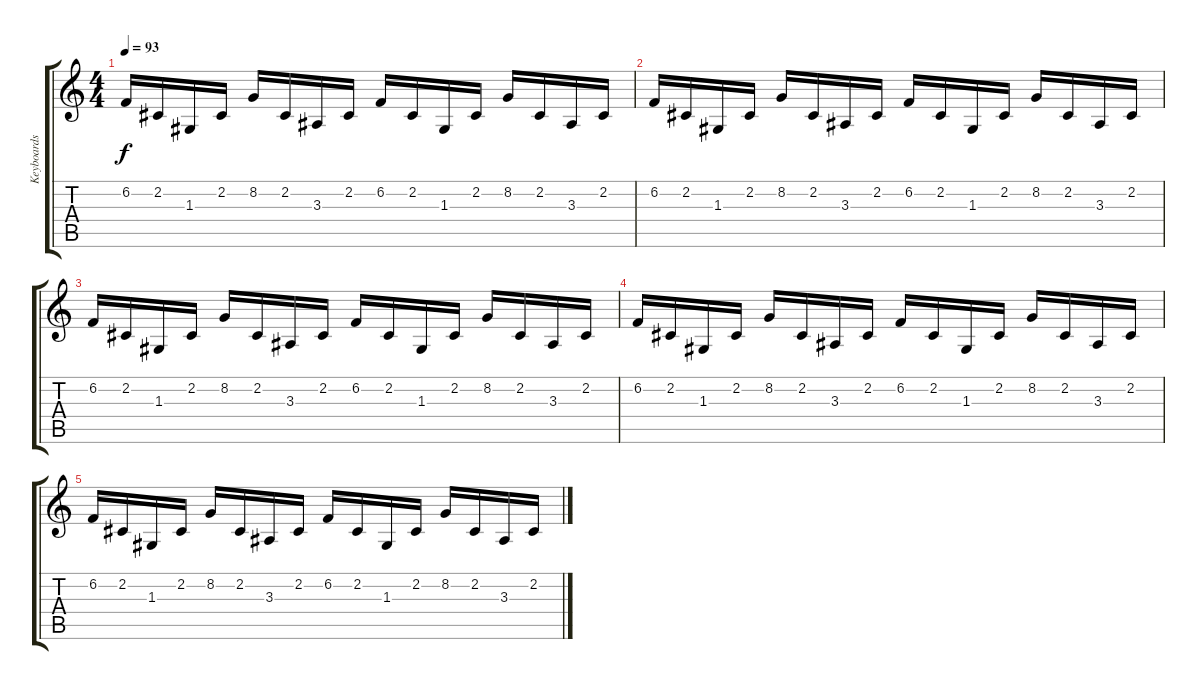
\track ("Keyboards" "Keyboards") {instrument electricpiano1}
\staff {score tabs}
\tuning (E4 B3 G3 D3 A2 E2) {hide}
\ts (4 4)
\tempo 93
\clef g2
\ks c
6.2.16{dy f} 2.2.16 1.3.16 2.2.16 8.2.16 2.2.16 3.3.16 2.2.16 6.2.16 2.2.16 1.3.16 2.2.16 8.2.16 2.2.16 3.3.16 2.2.16 |
6.2.16 2.2.16 1.3.16 2.2.16 8.2.16 2.2.16 3.3.16 2.2.16 6.2.16 2.2.16 1.3.16 2.2.16 8.2.16 2.2.16 3.3.16 2.2.16 |
6.2.16 2.2.16 1.3.16 2.2.16 8.2.16 2.2.16 3.3.16 2.2.16 6.2.16 2.2.16 1.3.16 2.2.16 8.2.16 2.2.16 3.3.16 2.2.16 |
6.2.16 2.2.16 1.3.16 2.2.16 8.2.16 2.2.16 3.3.16 2.2.16 6.2.16 2.2.16 1.3.16 2.2.16 8.2.16 2.2.16 3.3.16 2.2.16 |
6.2.16 2.2.16 1.3.16 2.2.16 8.2.16 2.2.16 3.3.16 2.2.16 6.2.16 2.2.16 1.3.16 2.2.16 8.2.16 2.2.16 3.3.16 2.2.16
